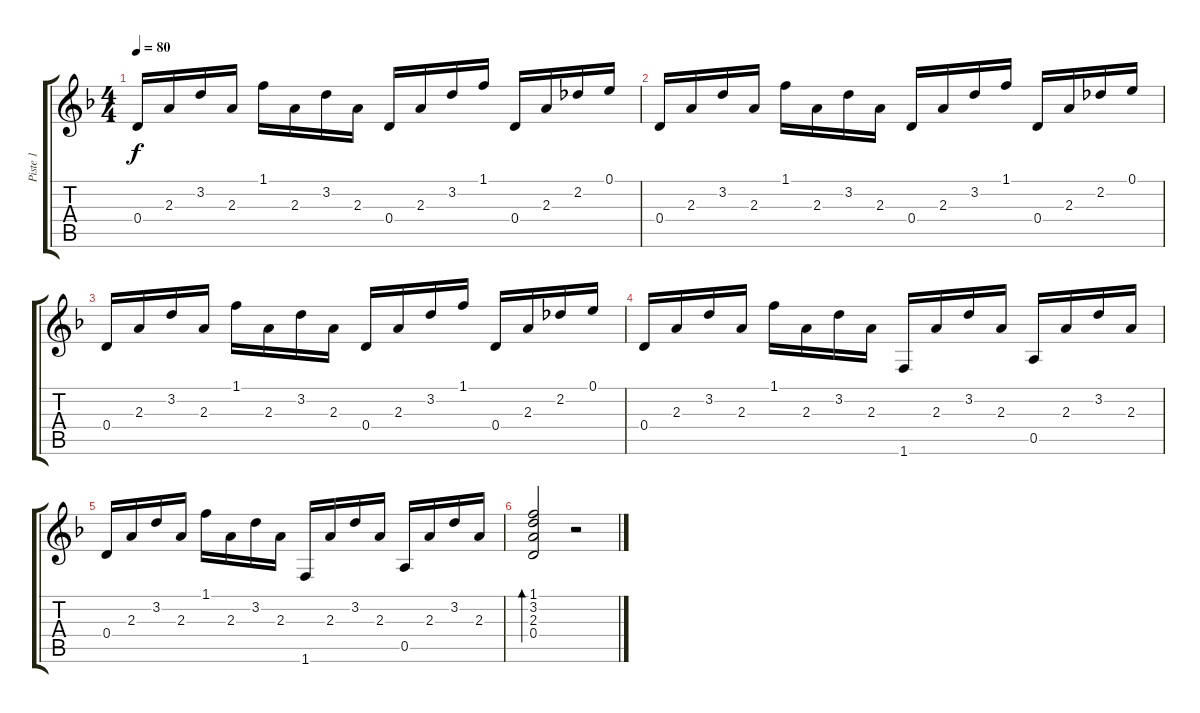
\track ("Piste 1" "Piste 1") {instrument acousticguitarsteel}
\staff {score tabs}
\tuning (E4 B3 G3 D3 A2 E2) {hide}
\ts (4 4)
\tempo 80
\clef g2
\ks f
0.4.16{dy f} 2.3.16 3.2.16 2.3.16 1.1.16 2.3.16 3.2.16 2.3.16 0.4.16 2.3.16 3.2.16 1.1.16 0.4.16 2.3.16 2.2.16 0.1.16 |
0.4.16 2.3.16 3.2.16 2.3.16 1.1.16 2.3.16 3.2.16 2.3.16 0.4.16 2.3.16 3.2.16 1.1.16 0.4.16 2.3.16 2.2.16 0.1.16 |
0.4.16 2.3.16 3.2.16 2.3.16 1.1.16 2.3.16 3.2.16 2.3.16 0.4.16 2.3.16 3.2.16 1.1.16 0.4.16 2.3.16 2.2.16 0.1.16 |
0.4.16 2.3.16 3.2.16 2.3.16 1.1.16 2.3.16 3.2.16 2.3.16 1.6.16 2.3.16 3.2.16 2.3.16 0.5.16 2.3.16 3.2.16 2.3.16 |
0.4.16 2.3.16 3.2.16 2.3.16 1.1.16 2.3.16 3.2.16 2.3.16 1.6.16 2.3.16 3.2.16 2.3.16 0.5.16 2.3.16 3.2.16 2.3.16 |
(1.1 3.2 2.3 0.4).2{bd 480} r.2
